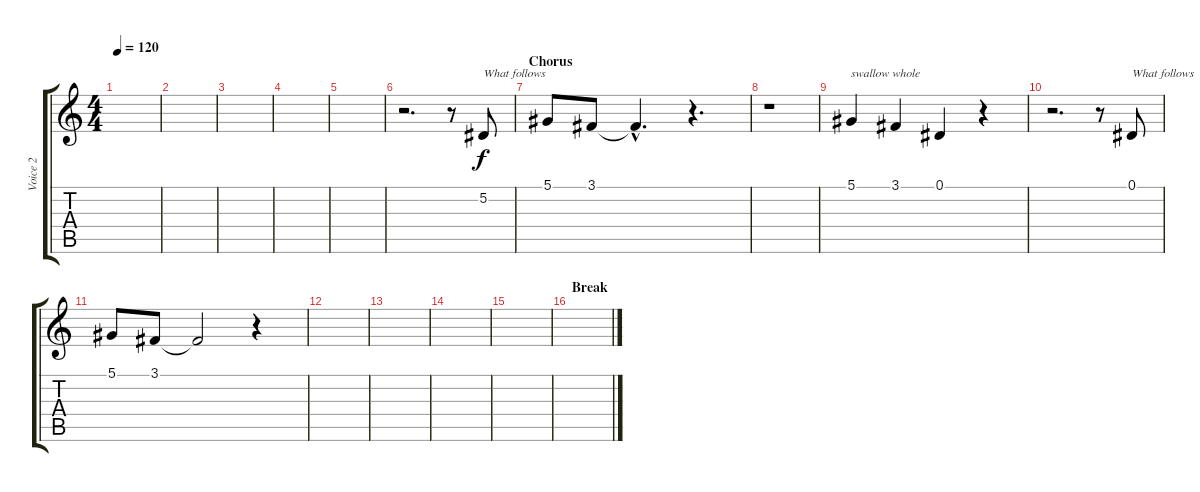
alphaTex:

\track ("Voice 2" "Voice 2") {instrument sopranosax}
\staff {score tabs}
\tuning (Eb4 Bb3 Gb3 Db3 Ab2 Eb2) {hide}
\ts (4 4)
\tempo 120
\clef g2
\ks c
|
|
|
|
|
r.2{d} r.8 5.2.8{txt "What follows"} |
\section ("" "Chorus")
5.1.8 3.1.8 3.1{hac t}.4{d} r.4{d} |
r.1 |
5.1.4{txt "swallow whole"} 3.1.4 0.1.4 r.4 |
r.2{d} r.8 0.1.8{txt "What follows"} |
5.1.8 3.1.8 3.1{t}.2 r.4 |
|
|
|
|
\section ("" "Break")
